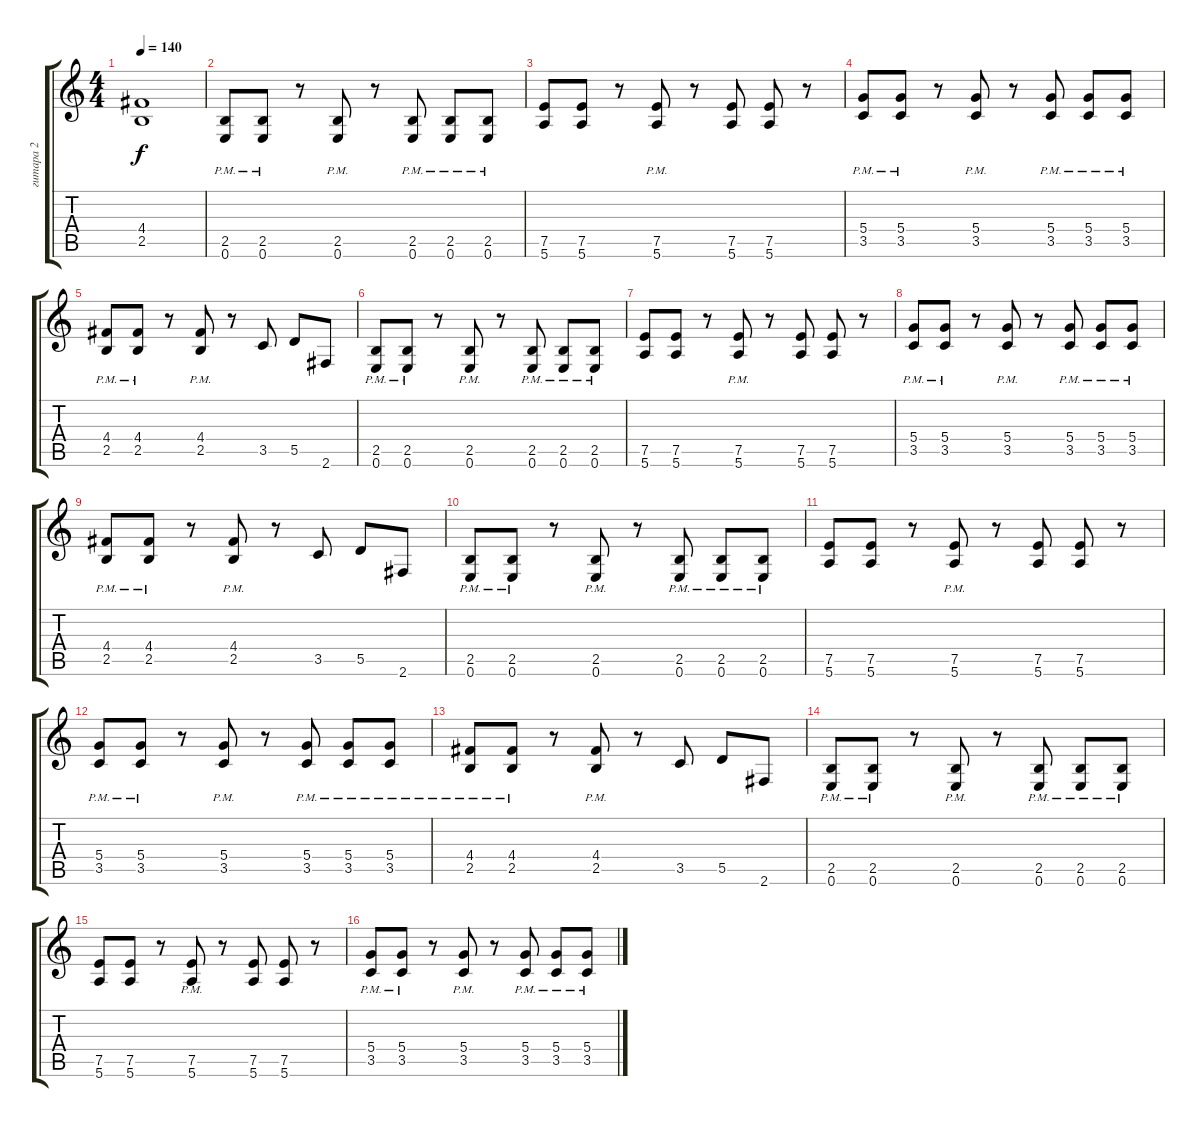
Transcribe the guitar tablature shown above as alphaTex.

\track ("гитара 2" "гитара 2") {instrument distortionguitar bank 30}
\staff {score tabs}
\tuning (E4 B3 G3 D3 A2 E2) {hide}
\ts (4 4)
\tempo 140
\clef g2
\ks c
(4.4 2.5).1{dy f} |
(2.5{pm} 0.6{pm}).8 (2.5{pm} 0.6{pm}).8 r.8 (2.5{pm} 0.6).8 r.8 (2.5{pm} 0.6{pm}).8 (2.5{pm} 0.6{pm}).8 (2.5{pm} 0.6{pm}).8 |
(7.5 5.6).8 (7.5 5.6).8 r.8 (7.5{pm} 5.6).8 r.8 (7.5 5.6).8 (7.5 5.6).8 r.8 |
(5.4{pm} 3.5{pm}).8 (5.4{pm} 3.5{pm}).8 r.8 (5.4{pm} 3.5{pm}).8 r.8 (5.4{pm} 3.5{pm}).8 (5.4{pm} 3.5{pm}).8 (5.4{pm} 3.5{pm}).8 |
(4.4{pm} 2.5{pm}).8 (4.4{pm} 2.5{pm}).8 r.8 (4.4{pm} 2.5{pm}).8 r.8 3.5.8 5.5.8 2.6.8 |
(2.5{pm} 0.6{pm}).8 (2.5{pm} 0.6{pm}).8 r.8 (2.5{pm} 0.6).8 r.8 (2.5{pm} 0.6{pm}).8 (2.5{pm} 0.6{pm}).8 (2.5{pm} 0.6{pm}).8 |
(7.5 5.6).8 (7.5 5.6).8 r.8 (7.5{pm} 5.6).8 r.8 (7.5 5.6).8 (7.5 5.6).8 r.8 |
(5.4{pm} 3.5{pm}).8 (5.4{pm} 3.5{pm}).8 r.8 (5.4{pm} 3.5{pm}).8 r.8 (5.4{pm} 3.5{pm}).8 (5.4{pm} 3.5{pm}).8 (5.4{pm} 3.5{pm}).8 |
(4.4{pm} 2.5{pm}).8 (4.4{pm} 2.5{pm}).8 r.8 (4.4{pm} 2.5{pm}).8 r.8 3.5.8 5.5.8 2.6.8 |
(2.5{pm} 0.6{pm}).8 (2.5{pm} 0.6{pm}).8 r.8 (2.5{pm} 0.6).8 r.8 (2.5{pm} 0.6{pm}).8 (2.5{pm} 0.6{pm}).8 (2.5{pm} 0.6{pm}).8 |
(7.5 5.6).8 (7.5 5.6).8 r.8 (7.5{pm} 5.6).8 r.8 (7.5 5.6).8 (7.5 5.6).8 r.8 |
(5.4{pm} 3.5{pm}).8 (5.4{pm} 3.5{pm}).8 r.8 (5.4{pm} 3.5{pm}).8 r.8 (5.4{pm} 3.5{pm}).8 (5.4{pm} 3.5{pm}).8 (5.4{pm} 3.5{pm}).8 |
(4.4{pm} 2.5{pm}).8 (4.4{pm} 2.5{pm}).8 r.8 (4.4{pm} 2.5{pm}).8 r.8 3.5.8 5.5.8 2.6.8 |
(2.5{pm} 0.6{pm}).8 (2.5{pm} 0.6{pm}).8 r.8 (2.5{pm} 0.6).8 r.8 (2.5{pm} 0.6{pm}).8 (2.5{pm} 0.6{pm}).8 (2.5{pm} 0.6{pm}).8 |
(7.5 5.6).8 (7.5 5.6).8 r.8 (7.5{pm} 5.6).8 r.8 (7.5 5.6).8 (7.5 5.6).8 r.8 |
(5.4{pm} 3.5{pm}).8 (5.4{pm} 3.5{pm}).8 r.8 (5.4{pm} 3.5{pm}).8 r.8 (5.4{pm} 3.5{pm}).8 (5.4{pm} 3.5{pm}).8 (5.4{pm} 3.5{pm}).8
